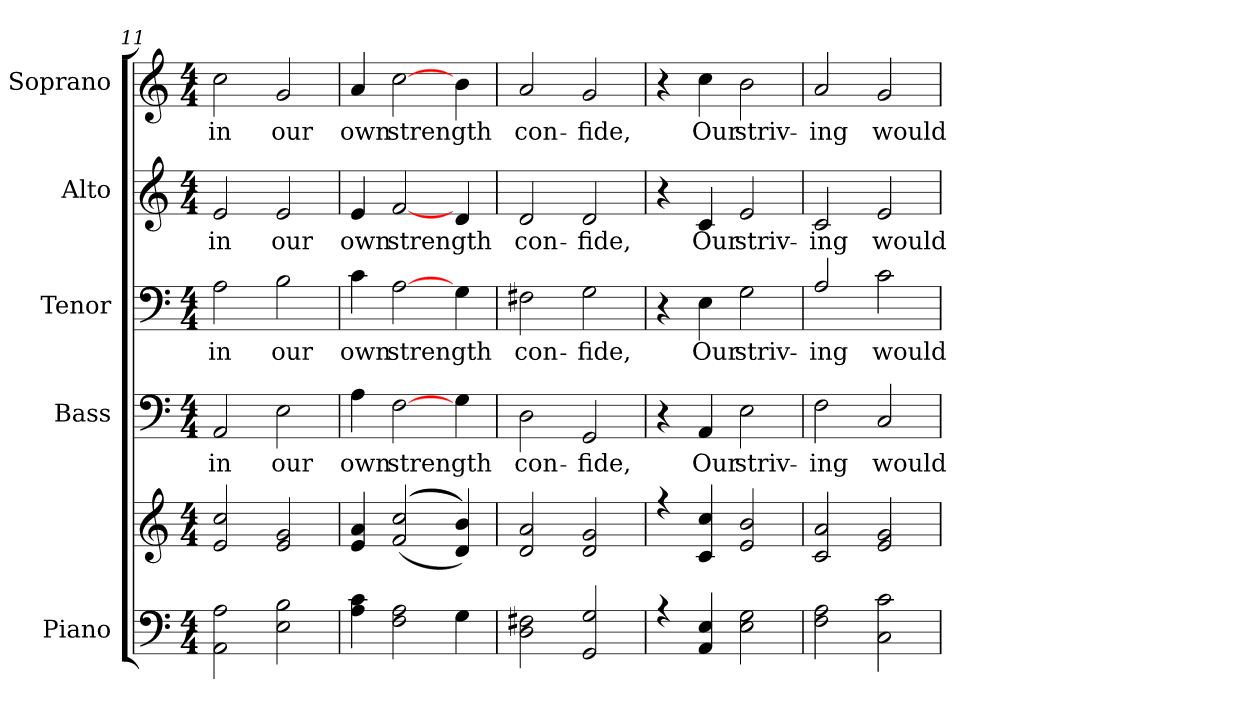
**kern	**kern	**kern	**text	**kern	**text	**kern	**text	**kern	**text
*part5	*part5	*part4	*part4	*part3	*part3	*part2	*part2	*part1	*part1
*staff6	*staff5	*staff4	*staff4	*staff3	*staff3	*staff2	*staff2	*staff1	*staff1
*I"Piano	*	*I"Bass	*	*I"Tenor	*	*I"Alto	*	*I"Soprano	*
*I'Pno.	*	*I'B.	*	*I'T.	*	*I'A.	*	*I'Pno.	*
*clefF4	*clefG2	*clefF4	*	*clefF4	*	*clefG2	*	*clefG2	*
*k[]	*k[]	*k[]	*	*k[]	*	*k[]	*	*k[]	*
*C:	*C:	*C:	*	*C:	*	*C:	*	*C:	*
*M4/4	*M4/4	*M4/4	*	*M4/4	*	*M4/4	*	*M4/4	*
=11	=11	=11	=11	=11	=11	=11	=11	=11	=11
!	!	!	!LO:LY:b:color=#000000	!	!	!	!	!	!
!	!	!	!	!	!LO:LY:b:color=#000000	!	!	!	!
!	!	!	!	!	!	!	!LO:LY:b:color=#000000	!	!
!	!	!	!	!	!	!	!	!	!LO:LY:b:color=#000000
2AAi\ 2Ai	2ei/ 2cci	2AAi/	in	2Ai\	in	2ei/	in	2cci\	in
!	!	!	!LO:LY:b:color=#000000	!	!	!	!	!	!
!	!	!	!	!	!LO:LY:b:color=#000000	!	!	!	!
!	!	!	!	!	!	!	!LO:LY:b:color=#000000	!	!
!	!	!	!	!	!	!	!	!	!LO:LY:b:color=#000000
2Ei\ 2Bi	2ei/ 2gi	2Ei\	our	2Bi\	our	2ei/	our	2gi/	our
!!LO:PB:g=z
=12	=12	=12	=12	=12	=12	=12	=12	=12	=12
!	!	!	!LO:LY:b:color=#000000	!	!	!	!	!	!
!	!	!	!	!	!LO:LY:b:color=#000000	!	!	!	!
!	!	!	!	!	!	!	!LO:LY:b:color=#000000	!	!
!	!	!	!	!	!	!	!	!	!LO:LY:b:color=#000000
4Ai\ 4ci	4ei/ 4ai	4Ai\	own	4ci\	own	4ei/	own	4ai/	own
!	!	!	!LO:LY:b:color=#000000	!	!	!	!	!	!
!	!	!	!	!	!LO:LY:b:color=#000000	!	!	!	!
!	!	!	!	!	!	!	!LO:LY:b:color=#000000	!	!
!	!	!	!	!	!	!	!	!	!LO:LY:b:color=#000000
2Fi\ 2Ai	(((2fi/ 2cci	[>2Fi\	strength	[>2Ai\	strength	[<2fi/	strength	[>2cci\	strength
4Gi\	4di/ 4bi)))	4Gi\	.	4Gi\	.	4di/	.	4bi\	.
=13	=13	=13	=13	=13	=13	=13	=13	=13	=13
!	!	!	!LO:LY:b:color=#000000	!	!	!	!	!	!
!	!	!	!	!	!LO:LY:b:color=#000000	!	!	!	!
!	!	!	!	!	!	!	!LO:LY:b:color=#000000	!	!
!	!	!	!	!	!	!	!	!	!LO:LY:b:color=#000000
2Di\ 2F#Xi	2di/ 2ai	2Di\	con-	2F#Xi\	con-	2di/	con-	2ai/	con-
!	!	!	!LO:LY:b:color=#000000	!	!	!	!	!	!
!	!	!	!	!	!LO:LY:b:color=#000000	!	!	!	!
!	!	!	!	!	!	!	!LO:LY:b:color=#000000	!	!
!	!	!	!	!	!	!	!	!	!LO:LY:b:color=#000000
2GGi/ 2Gi	2di/ 2gi	2GGi/	-fide,	2Gi\	-fide,	2di/	-fide,	2gi/	-fide,
!!LO:PB:g=z
=14	=14	=14	=14	=14	=14	=14	=14	=14	=14
*^	*^	*	*	*	*	*	*	*	*
4r	1ryy	4r	1ryy	4r	.	4r	.	4r	.	4r	.
!	!	!	!	!	!LO:LY:b:color=#000000	!	!	!	!	!	!
!	!	!	!	!	!	!	!LO:LY:b:color=#000000	!	!	!	!
!	!	!	!	!	!	!	!	!	!LO:LY:b:color=#000000	!	!
!	!	!	!	!	!	!	!	!	!	!	!LO:LY:b:color=#000000
4AAi/ 4Ei	.	4ci/ 4cci	.	4AAi/	Our	4Ei\	Our	4ci/	Our	4cci\	Our
!	!	!	!	!	!LO:LY:b:color=#000000	!	!	!	!	!	!
!	!	!	!	!	!	!	!LO:LY:b:color=#000000	!	!	!	!
!	!	!	!	!	!	!	!	!	!LO:LY:b:color=#000000	!	!
!	!	!	!	!	!	!	!	!	!	!	!LO:LY:b:color=#000000
2Ei\ 2Gi	.	2ei/ 2bi	.	2Ei\	striv-	2Gi\	striv-	2ei/	striv-	2bi\	striv-
=15	=15	=15	=15	=15	=15	=15	=15	=15	=15	=15	=15
!	!	!	!	!	!LO:LY:b:color=#000000	!	!	!	!	!	!
!	!	!	!	!	!	!	!LO:LY:b:color=#000000	!	!	!	!
!	!	!	!	!	!	!	!	!	!LO:LY:b:color=#000000	!	!
!	!	!	!	!	!	!	!	!	!	!	!LO:LY:b:color=#000000
2Fi\ 2Ai	1ryy	2ci/ 2ai	1ryy	2Fi\	-ing	2Ai/	-ing	2ci/	-ing	2ai/	-ing
!	!	!	!	!	!LO:LY:b:color=#000000	!	!	!	!	!	!
!	!	!	!	!	!	!	!LO:LY:b:color=#000000	!	!	!	!
!	!	!	!	!	!	!	!	!	!LO:LY:b:color=#000000	!	!
!	!	!	!	!	!	!	!	!	!	!	!LO:LY:b:color=#000000
2Ci\ 2ci	.	2ei/ 2gi	.	2Ci/	would	2ci\	would	2ei/	would	2gi/	would
*v	*v	*	*	*	*	*	*	*	*	*	*
*	*v	*v	*	*	*	*	*	*	*	*
=	=	=	=	=	=	=	=	=	=
*-	*-	*-	*-	*-	*-	*-	*-	*-	*-
